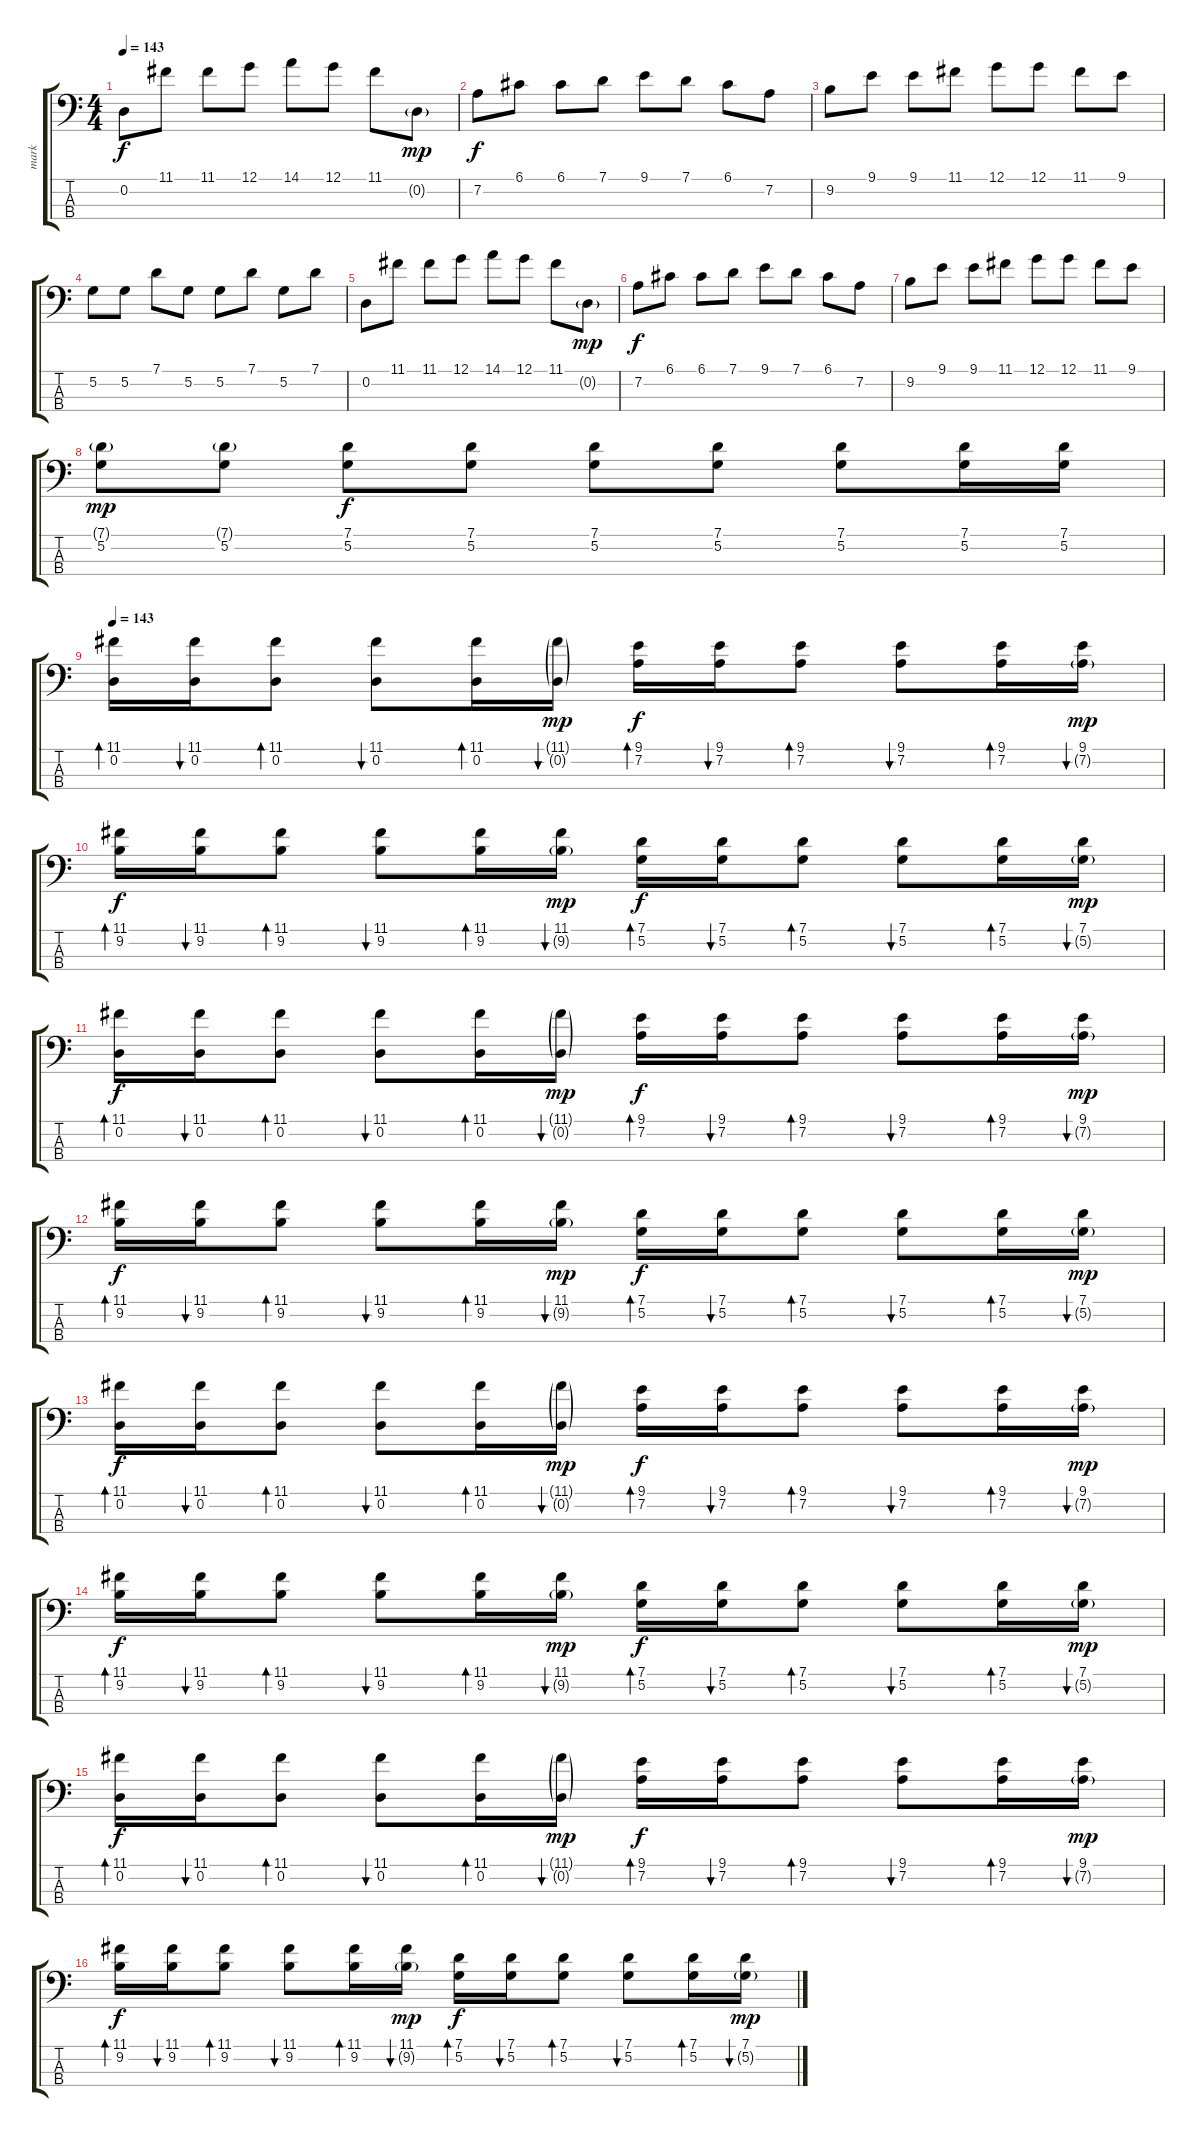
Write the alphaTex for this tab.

\track ("mark" "mark") {instrument slapbass1}
\staff {score tabs}
\tuning (G2 D2 A1 E1) {hide}
\ts (4 4)
\tempo 143
\clef f4
\ks c
0.2.8{dy f} 11.1.8 11.1.8 12.1.8 14.1.8 12.1.8 11.1.8 0.2{g}.8{dy mp} |
7.2.8{dy f} 6.1.8 6.1.8 7.1.8 9.1.8 7.1.8 6.1.8 7.2.8 |
9.2.8 9.1.8 9.1.8 11.1.8 12.1.8 12.1.8 11.1.8 9.1.8 |
5.2.8 5.2.8 7.1.8 5.2.8 5.2.8 7.1.8 5.2.8 7.1.8 |
0.2.8 11.1.8 11.1.8 12.1.8 14.1.8 12.1.8 11.1.8 0.2{g}.8{dy mp} |
7.2.8{dy f} 6.1.8 6.1.8 7.1.8 9.1.8 7.1.8 6.1.8 7.2.8 |
9.2.8 9.1.8 9.1.8 11.1.8 12.1.8 12.1.8 11.1.8 9.1.8 |
(7.1{g} 5.2).8{dy mp} (7.1{g} 5.2).8 (7.1 5.2).8{dy f} (7.1 5.2).8 (7.1 5.2).8 (7.1 5.2).8 (7.1 5.2).8 (7.1 5.2).16 (7.1 5.2).16 |
\tempo 143
(11.1 0.2).16{bd 60} (11.1 0.2).16{bu 60} (11.1 0.2).8{bd 60} (11.1 0.2).8{bu 60} (11.1 0.2).16{bd 60} (11.1{g} 0.2{g}).16{bu 30 dy mp} (9.1 7.2).16{bd 60 dy f} (9.1 7.2).16{bu 60} (9.1 7.2).8{bd 60} (9.1 7.2).8{bu 60} (9.1 7.2).16{bd 60} (9.1 7.2{g}).16{bu 60 dy mp} |
(11.1 9.2).16{bd 60 dy f} (11.1 9.2).16{bu 60} (11.1 9.2).8{bd 60} (11.1 9.2).8{bu 60} (11.1 9.2).16{bd 60} (11.1 9.2{g}).16{bu 30 dy mp} (7.1 5.2).16{bd 60 dy f} (7.1 5.2).16{bu 60} (7.1 5.2).8{bd 60} (7.1 5.2).8{bu 60} (7.1 5.2).16{bd 60} (7.1 5.2{g}).16{bu 60 dy mp} |
(11.1 0.2).16{bd 60 dy f} (11.1 0.2).16{bu 60} (11.1 0.2).8{bd 60} (11.1 0.2).8{bu 60} (11.1 0.2).16{bd 60} (11.1{g} 0.2{g}).16{bu 30 dy mp} (9.1 7.2).16{bd 60 dy f} (9.1 7.2).16{bu 60} (9.1 7.2).8{bd 60} (9.1 7.2).8{bu 60} (9.1 7.2).16{bd 60} (9.1 7.2{g}).16{bu 60 dy mp} |
(11.1 9.2).16{bd 60 dy f} (11.1 9.2).16{bu 60} (11.1 9.2).8{bd 60} (11.1 9.2).8{bu 60} (11.1 9.2).16{bd 60} (11.1 9.2{g}).16{bu 30 dy mp} (7.1 5.2).16{bd 60 dy f} (7.1 5.2).16{bu 60} (7.1 5.2).8{bd 60} (7.1 5.2).8{bu 60} (7.1 5.2).16{bd 60} (7.1 5.2{g}).16{bu 60 dy mp} |
(11.1 0.2).16{bd 60 dy f} (11.1 0.2).16{bu 60} (11.1 0.2).8{bd 60} (11.1 0.2).8{bu 60} (11.1 0.2).16{bd 60} (11.1{g} 0.2{g}).16{bu 30 dy mp} (9.1 7.2).16{bd 60 dy f} (9.1 7.2).16{bu 60} (9.1 7.2).8{bd 60} (9.1 7.2).8{bu 60} (9.1 7.2).16{bd 60} (9.1 7.2{g}).16{bu 60 dy mp} |
(11.1 9.2).16{bd 60 dy f} (11.1 9.2).16{bu 60} (11.1 9.2).8{bd 60} (11.1 9.2).8{bu 60} (11.1 9.2).16{bd 60} (11.1 9.2{g}).16{bu 30 dy mp} (7.1 5.2).16{bd 60 dy f} (7.1 5.2).16{bu 60} (7.1 5.2).8{bd 60} (7.1 5.2).8{bu 60} (7.1 5.2).16{bd 60} (7.1 5.2{g}).16{bu 60 dy mp} |
(11.1 0.2).16{bd 60 dy f} (11.1 0.2).16{bu 60} (11.1 0.2).8{bd 60} (11.1 0.2).8{bu 60} (11.1 0.2).16{bd 60} (11.1{g} 0.2{g}).16{bu 30 dy mp} (9.1 7.2).16{bd 60 dy f} (9.1 7.2).16{bu 60} (9.1 7.2).8{bd 60} (9.1 7.2).8{bu 60} (9.1 7.2).16{bd 60} (9.1 7.2{g}).16{bu 60 dy mp} |
(11.1 9.2).16{bd 60 dy f} (11.1 9.2).16{bu 60} (11.1 9.2).8{bd 60} (11.1 9.2).8{bu 60} (11.1 9.2).16{bd 60} (11.1 9.2{g}).16{bu 30 dy mp} (7.1 5.2).16{bd 60 dy f} (7.1 5.2).16{bu 60} (7.1 5.2).8{bd 60} (7.1 5.2).8{bu 60} (7.1 5.2).16{bd 60} (7.1 5.2{g}).16{bu 60 dy mp}
